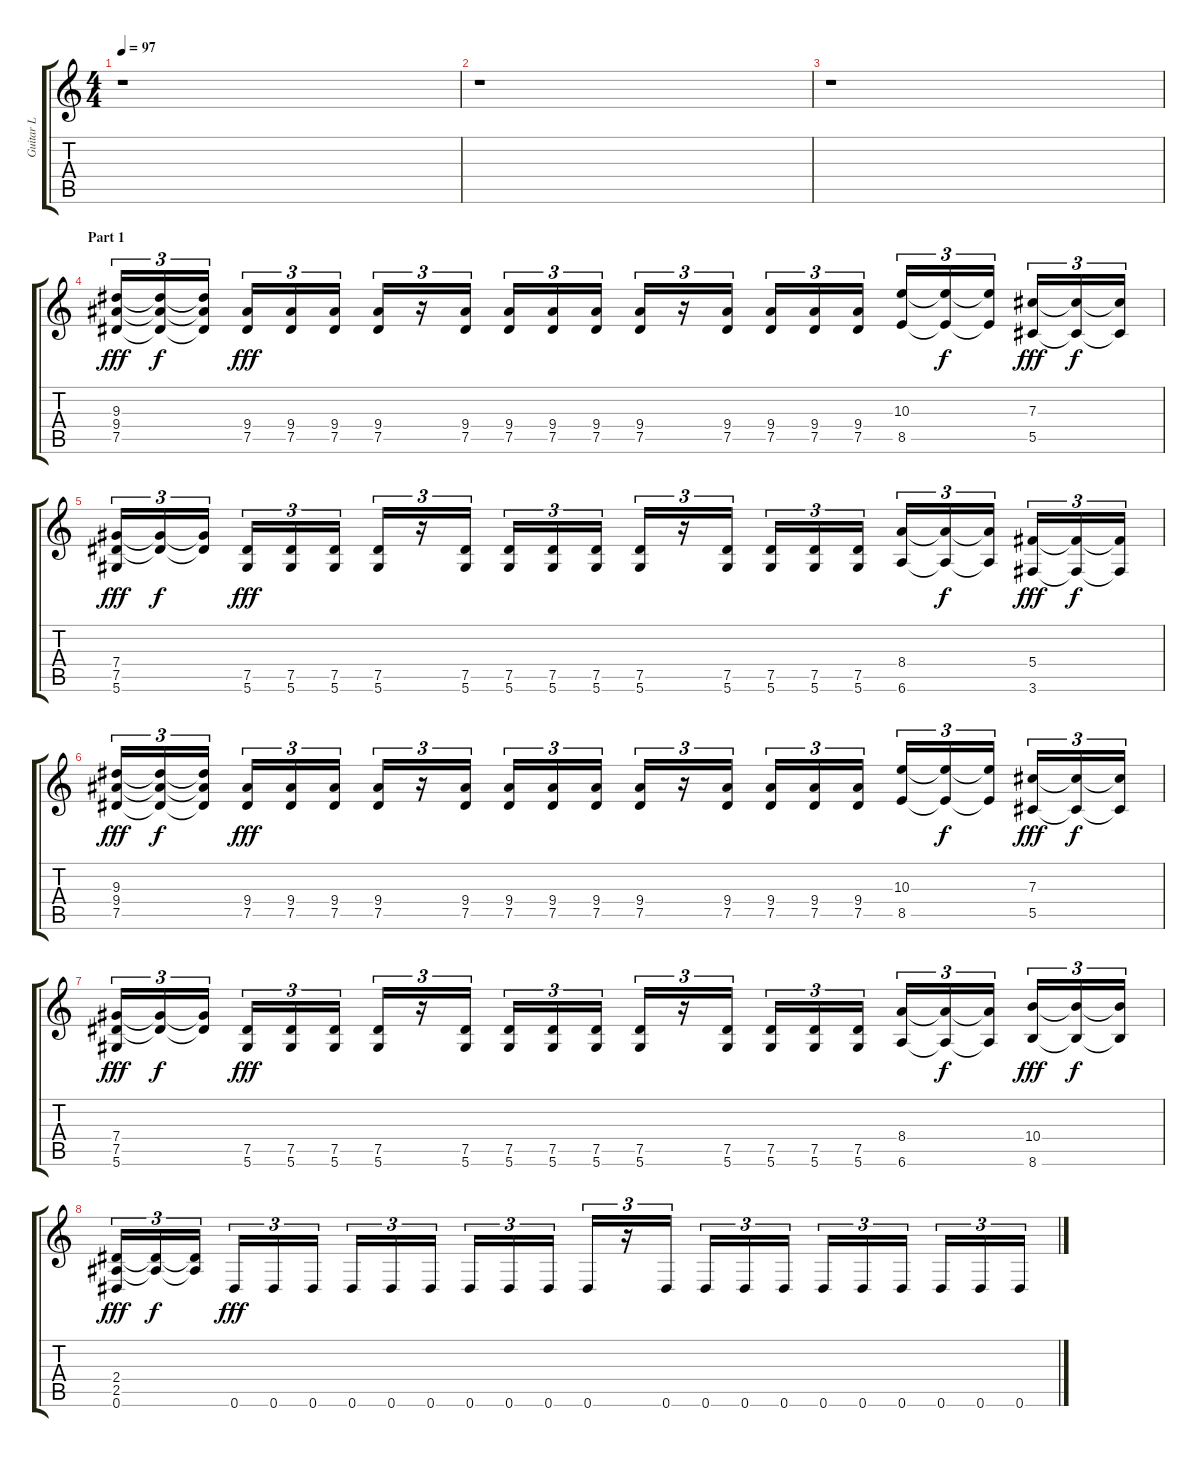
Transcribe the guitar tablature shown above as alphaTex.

\track ("Guitar L" "Guitar L") {instrument overdrivenguitar}
\staff {score tabs}
\tuning (Eb4 Bb3 Gb3 Db3 Ab2 Eb2) {hide}
\ts (4 4)
\tempo 97
\clef g2
\ks c
r.1{dy fff} |
r.1 |
r.1 |
\section ("" "Part 1")
(9.3 9.4 7.5).16{tu (3 2)} (9.3{t} 9.4{t} 7.5{t}).16{tu (3 2) dy f} (9.3{t} 9.4{t} 7.5{t}).16{tu (3 2)} (9.4 7.5).16{tu (3 2) dy fff} (9.4 7.5).16{tu (3 2)} (9.4 7.5).16{tu (3 2)} (9.4 7.5).16{tu (3 2)} r.16{tu (3 2)} (9.4 7.5).16{tu (3 2)} (9.4 7.5).16{tu (3 2)} (9.4 7.5).16{tu (3 2)} (9.4 7.5).16{tu (3 2)} (9.4 7.5).16{tu (3 2)} r.16{tu (3 2)} (9.4 7.5).16{tu (3 2)} (9.4 7.5).16{tu (3 2)} (9.4 7.5).16{tu (3 2)} (9.4 7.5).16{tu (3 2)} (10.3 8.5).16{tu (3 2)} (10.3{t} 8.5{t}).16{tu (3 2) dy f} (10.3{t} 8.5{t}).16{tu (3 2)} (7.3 5.5).16{tu (3 2) dy fff} (7.3{t} 5.5{t}).16{tu (3 2) dy f} (7.3{t} 5.5{t}).16{tu (3 2)} |
(7.4 7.5 5.6).16{tu (3 2) dy fff} (7.4{t} 7.5{t}).16{tu (3 2) dy f} (7.4{t} 7.5{t}).16{tu (3 2)} (7.5 5.6).16{tu (3 2) dy fff} (7.5 5.6).16{tu (3 2)} (7.5 5.6).16{tu (3 2)} (7.5 5.6).16{tu (3 2)} r.16{tu (3 2)} (7.5 5.6).16{tu (3 2)} (7.5 5.6).16{tu (3 2)} (7.5 5.6).16{tu (3 2)} (7.5 5.6).16{tu (3 2)} (7.5 5.6).16{tu (3 2)} r.16{tu (3 2)} (7.5 5.6).16{tu (3 2)} (7.5 5.6).16{tu (3 2)} (7.5 5.6).16{tu (3 2)} (7.5 5.6).16{tu (3 2)} (8.4 6.6).16{tu (3 2)} (8.4{t} 6.6{t}).16{tu (3 2) dy f} (8.4{t} 6.6{t}).16{tu (3 2)} (5.4 3.6).16{tu (3 2) dy fff} (5.4{t} 3.6{t}).16{tu (3 2) dy f} (5.4{t} 3.6{t}).16{tu (3 2)} |
(9.3 9.4 7.5).16{tu (3 2) dy fff} (9.3{t} 9.4{t} 7.5{t}).16{tu (3 2) dy f} (9.3{t} 9.4{t} 7.5{t}).16{tu (3 2)} (9.4 7.5).16{tu (3 2) dy fff} (9.4 7.5).16{tu (3 2)} (9.4 7.5).16{tu (3 2)} (9.4 7.5).16{tu (3 2)} r.16{tu (3 2)} (9.4 7.5).16{tu (3 2)} (9.4 7.5).16{tu (3 2)} (9.4 7.5).16{tu (3 2)} (9.4 7.5).16{tu (3 2)} (9.4 7.5).16{tu (3 2)} r.16{tu (3 2)} (9.4 7.5).16{tu (3 2)} (9.4 7.5).16{tu (3 2)} (9.4 7.5).16{tu (3 2)} (9.4 7.5).16{tu (3 2)} (10.3 8.5).16{tu (3 2)} (10.3{t} 8.5{t}).16{tu (3 2) dy f} (10.3{t} 8.5{t}).16{tu (3 2)} (7.3 5.5).16{tu (3 2) dy fff} (7.3{t} 5.5{t}).16{tu (3 2) dy f} (7.3{t} 5.5{t}).16{tu (3 2)} |
(7.4 7.5 5.6).16{tu (3 2) dy fff} (7.4{t} 7.5{t}).16{tu (3 2) dy f} (7.4{t} 7.5{t}).16{tu (3 2)} (7.5 5.6).16{tu (3 2) dy fff} (7.5 5.6).16{tu (3 2)} (7.5 5.6).16{tu (3 2)} (7.5 5.6).16{tu (3 2)} r.16{tu (3 2)} (7.5 5.6).16{tu (3 2)} (7.5 5.6).16{tu (3 2)} (7.5 5.6).16{tu (3 2)} (7.5 5.6).16{tu (3 2)} (7.5 5.6).16{tu (3 2)} r.16{tu (3 2)} (7.5 5.6).16{tu (3 2)} (7.5 5.6).16{tu (3 2)} (7.5 5.6).16{tu (3 2)} (7.5 5.6).16{tu (3 2)} (8.4 6.6).16{tu (3 2)} (8.4{t} 6.6{t}).16{tu (3 2) dy f} (8.4{t} 6.6{t}).16{tu (3 2)} (10.4 8.6).16{tu (3 2) dy fff} (10.4{t} 8.6{t}).16{tu (3 2) dy f} (10.4{t} 8.6{t}).16{tu (3 2)} |
(2.4 2.5 0.6).16{tu (3 2) dy fff} (2.4{t} 2.5{t}).16{tu (3 2) dy f} (2.4{t} 2.5{t}).16{tu (3 2)} 0.6.16{tu (3 2) dy fff} 0.6.16{tu (3 2)} 0.6.16{tu (3 2)} 0.6.16{tu (3 2)} 0.6.16{tu (3 2)} 0.6.16{tu (3 2)} 0.6.16{tu (3 2)} 0.6.16{tu (3 2)} 0.6.16{tu (3 2)} 0.6.16{tu (3 2)} r.16{tu (3 2)} 0.6.16{tu (3 2)} 0.6.16{tu (3 2)} 0.6.16{tu (3 2)} 0.6.16{tu (3 2)} 0.6.16{tu (3 2)} 0.6.16{tu (3 2)} 0.6.16{tu (3 2)} 0.6.16{tu (3 2)} 0.6.16{tu (3 2)} 0.6.16{tu (3 2)}
